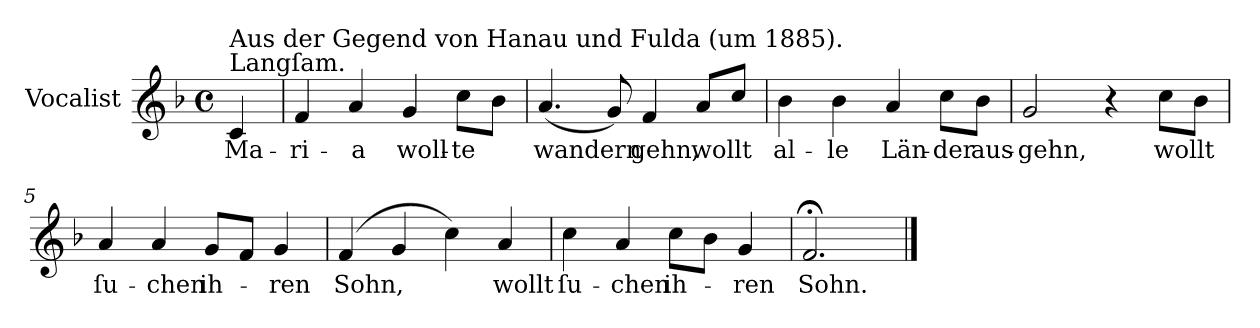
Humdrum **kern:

**kern	**text
*part1	*part1
*staff1	*staff1
*I"Vocalist	*
*k[b-]	*
*F:	*
*M4/4	*
*met(c)	*
=	=
!LO:TX:a:t=Langſam.	!
!LO:TX:a:t=Aus der Gegend von Hanau und Fulda (um 1885).	!
4c	Ma-
=1	=1
4f	-ri-
4a	-a
4g	woll-
8ccL	-te
8b-J	.
=2	=2
(4.a	wandern
8g)	.
4f	gehn,
8a/L	wollt
8ccJ	.
=3	=3
4b-	al-
4b-	-le
4a	Län-
8ccL	-der
8b-J	aus-
=4	=4
2g	-gehn,
4r	.
8ccL	wollt
8b-J	.
=5	=5
4a	ſu-
4a	-chen
8gL	ih-
8fJ	.
4g	-ren
=6	=6
(<4f	Sohn,
4g	.
4cc)	.
4a	wollt
=7	=7
4cc	ſu-
4a	-chen
8ccL	ih-
8b-J	.
4g	-ren
=8	=8
2.f;<	Sohn.
==	==
*-	*-
